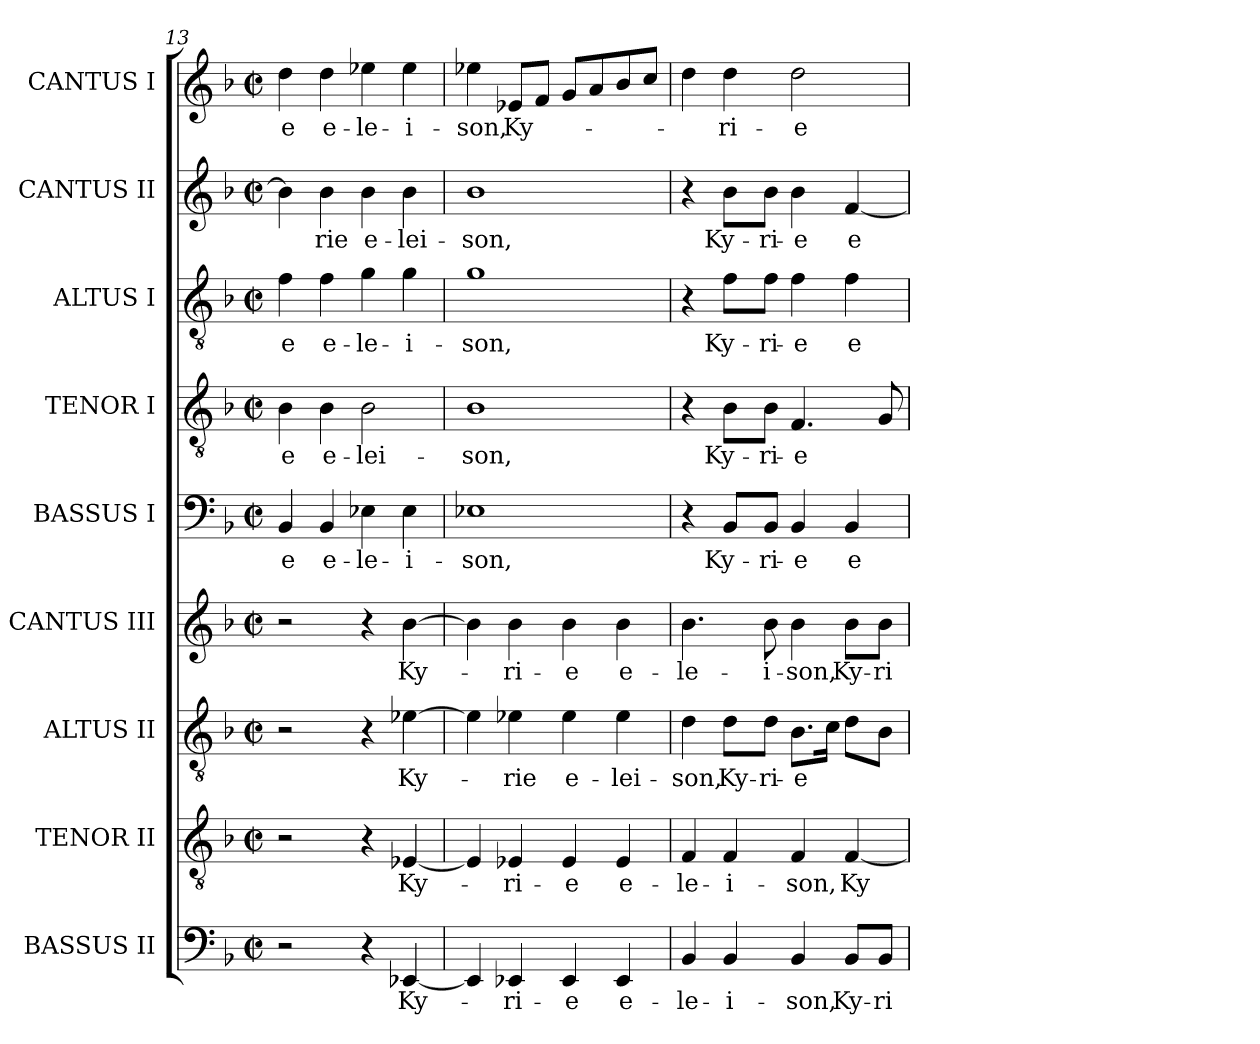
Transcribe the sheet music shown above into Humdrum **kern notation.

**kern	**text	**kern	**text	**kern	**text	**kern	**text	**kern	**text	**kern	**text	**kern	**text	**kern	**text	**kern	**text
*part9	*part9	*part8	*part8	*part7	*part7	*part6	*part6	*part5	*part5	*part4	*part4	*part3	*part3	*part2	*part2	*part1	*part1
*staff9	*staff9	*staff8	*staff8	*staff7	*staff7	*staff6	*staff6	*staff5	*staff5	*staff4	*staff4	*staff3	*staff3	*staff2	*staff2	*staff1	*staff1
*I"BASSUS II	*	*I"TENOR II	*	*I"ALTUS II	*	*I"CANTUS III	*	*I"BASSUS I	*	*I"TENOR I	*	*I"ALTUS I	*	*I"CANTUS II	*	*I"CANTUS I	*
*I'B. II	*	*I'T. II	*	*I'A. II	*	*I'C. III	*	*I'B. I	*	*I'T. I	*	*I'A. I	*	*I'C. II	*	*I'C. I	*
!!LO:PB:g=z
*clefF4	*	*clefGv2	*	*clefGv2	*	*clefG2	*	*clefF4	*	*clefGv2	*	*clefGv2	*	*clefG2	*	*clefG2	*
*	*	*ITrd7c12	*	*ITrd7c12	*	*	*	*	*	*ITrd7c12	*	*ITrd7c12	*	*	*	*	*
*k[b-]	*	*k[b-]	*	*k[b-]	*	*k[b-]	*	*k[b-]	*	*k[b-]	*	*k[b-]	*	*k[b-]	*	*k[b-]	*
*F:	*	*F:	*	*F:	*	*F:	*	*F:	*	*F:	*	*F:	*	*F:	*	*F:	*
*M2/2	*	*M2/2	*	*M2/2	*	*M2/2	*	*M2/2	*	*M2/2	*	*M2/2	*	*M2/2	*	*M2/2	*
*met(c|)	*	*met(c|)	*	*met(c|)	*	*met(c|)	*	*met(c|)	*	*met(c|)	*	*met(c|)	*	*met(c|)	*	*met(c|)	*
=13	=13	=13	=13	=13	=13	=13	=13	=13	=13	=13	=13	=13	=13	=13	=13	=13	=13
!	!	!	!	!	!	!	!	!	!LO:LY:b:color=#000000	!	!	!	!	!	!	!	!
!	!	!	!	!	!	!	!	!	!	!	!LO:LY:b:color=#000000	!	!	!	!	!	!
!	!	!	!	!	!	!	!	!	!	!	!	!	!LO:LY:b:color=#000000	!	!	!	!
!	!	!	!	!	!	!	!	!	!	!	!	!	!	!	!	!	!LO:LY:b:color=#000000
2r	.	2r	.	2r	.	2r	.	4BB-i/	-e	4BB-i\	-e	4Fi\	-e	4b-i\]	.	4ddi\	-e
!	!	!	!	!	!	!	!	!	!LO:LY:b:color=#000000	!	!	!	!	!	!	!	!
!	!	!	!	!	!	!	!	!	!	!	!LO:LY:b:color=#000000	!	!	!	!	!	!
!	!	!	!	!	!	!	!	!	!	!	!	!	!LO:LY:b:color=#000000	!	!	!	!
!	!	!	!	!	!	!	!	!	!	!	!	!	!	!	!LO:LY:b:color=#000000	!	!
!	!	!	!	!	!	!	!	!	!	!	!	!	!	!	!	!	!LO:LY:b:color=#000000
.	.	.	.	.	.	.	.	4BB-i/	e-	4BB-i\	e-	4Fi\	e-	4b-i\	-rie	4ddi\	e-
!	!	!	!	!	!	!	!	!	!LO:LY:b:color=#000000	!	!	!	!	!	!	!	!
!	!	!	!	!	!	!	!	!	!	!	!LO:LY:b:color=#000000	!	!	!	!	!	!
!	!	!	!	!	!	!	!	!	!	!	!	!	!LO:LY:b:color=#000000	!	!	!	!
!	!	!	!	!	!	!	!	!	!	!	!	!	!	!	!LO:LY:b:color=#000000	!	!
!	!	!	!	!	!	!	!	!	!	!	!	!	!	!	!	!	!LO:LY:b:color=#000000
4r	.	4r	.	4r	.	4r	.	4E-Xi\	-le-	2BB-i\	-lei-	4Gi\	-le-	4b-i\	e-	4ee-Xi\	-le-
!	!LO:LY:b:color=#000000	!	!	!	!	!	!	!	!	!	!	!	!	!	!	!	!
!	!	!	!LO:LY:b:color=#000000	!	!	!	!	!	!	!	!	!	!	!	!	!	!
!	!	!	!	!	!LO:LY:b:color=#000000	!	!	!	!	!	!	!	!	!	!	!	!
!	!	!	!	!	!	!	!LO:LY:b:color=#000000	!	!	!	!	!	!	!	!	!	!
!	!	!	!	!	!	!	!	!	!LO:LY:b:color=#000000	!	!	!	!	!	!	!	!
!	!	!	!	!	!	!	!	!	!	!	!	!	!LO:LY:b:color=#000000	!	!	!	!
!	!	!	!	!	!	!	!	!	!	!	!	!	!	!	!LO:LY:b:color=#000000	!	!
!	!	!	!	!	!	!	!	!	!	!	!	!	!	!	!	!	!LO:LY:b:color=#000000
[<4EE-Xi/	Ky-	[<4EE-Xi/	Ky-	[>4E-Xi\	Ky-	[>4b-i\	Ky-	4E-i\	-i-	.	.	4Gi\	-i-	4b-i\	-lei-	4ee-i\	-i-
=14	=14	=14	=14	=14	=14	=14	=14	=14	=14	=14	=14	=14	=14	=14	=14	=14	=14
!	!	!	!	!	!	!	!	!	!LO:LY:b:color=#000000	!	!	!	!	!	!	!	!
!	!	!	!	!	!	!	!	!	!	!	!LO:LY:b:color=#000000	!	!	!	!	!	!
!	!	!	!	!	!	!	!	!	!	!	!	!	!LO:LY:b:color=#000000	!	!	!	!
!	!	!	!	!	!	!	!	!	!	!	!	!	!	!	!LO:LY:b:color=#000000	!	!
!	!	!	!	!	!	!	!	!	!	!	!	!	!	!	!	!	!LO:LY:b:color=#000000
4EE-i/]	.	4EE-i/]	.	4E-i\]	.	4b-i\]	.	1E-Xi	-son,	1BB-i	-son,	1Gi	-son,	1b-i	-son,	4ee-Xi\	-son,
!	!LO:LY:b:color=#000000	!	!	!	!	!	!	!	!	!	!	!	!	!	!	!	!
!	!	!	!LO:LY:b:color=#000000	!	!	!	!	!	!	!	!	!	!	!	!	!	!
!	!	!	!	!	!LO:LY:b:color=#000000	!	!	!	!	!	!	!	!	!	!	!	!
!	!	!	!	!	!	!	!LO:LY:b:color=#000000	!	!	!	!	!	!	!	!	!	!
!	!	!	!	!	!	!	!	!	!	!	!	!	!	!	!	!	!LO:LY:b:color=#000000
4EE-Xi/	-ri-	4EE-Xi/	-ri-	4E-Xi\	-rie	4b-i\	-ri-	.	.	.	.	.	.	.	.	8e-Xi/L	Ky-
.	.	.	.	.	.	.	.	.	.	.	.	.	.	.	.	8fi/J	.
!	!LO:LY:b:color=#000000	!	!	!	!	!	!	!	!	!	!	!	!	!	!	!	!
!	!	!	!LO:LY:b:color=#000000	!	!	!	!	!	!	!	!	!	!	!	!	!	!
!	!	!	!	!	!LO:LY:b:color=#000000	!	!	!	!	!	!	!	!	!	!	!	!
!	!	!	!	!	!	!	!LO:LY:b:color=#000000	!	!	!	!	!	!	!	!	!	!
4EE-i/	-e	4EE-i/	-e	4E-i\	e-	4b-i\	-e	.	.	.	.	.	.	.	.	8gi/L	.
.	.	.	.	.	.	.	.	.	.	.	.	.	.	.	.	8ai/	.
!	!LO:LY:b:color=#000000	!	!	!	!	!	!	!	!	!	!	!	!	!	!	!	!
!	!	!	!LO:LY:b:color=#000000	!	!	!	!	!	!	!	!	!	!	!	!	!	!
!	!	!	!	!	!LO:LY:b:color=#000000	!	!	!	!	!	!	!	!	!	!	!	!
!	!	!	!	!	!	!	!LO:LY:b:color=#000000	!	!	!	!	!	!	!	!	!	!
4EE-i/	e-	4EE-i/	e-	4E-i\	-lei-	4b-i\	e-	.	.	.	.	.	.	.	.	8b-i/	.
.	.	.	.	.	.	.	.	.	.	.	.	.	.	.	.	8cci/J	.
=15	=15	=15	=15	=15	=15	=15	=15	=15	=15	=15	=15	=15	=15	=15	=15	=15	=15
!	!LO:LY:b:color=#000000	!	!	!	!	!	!	!	!	!	!	!	!	!	!	!	!
!	!	!	!LO:LY:b:color=#000000	!	!	!	!	!	!	!	!	!	!	!	!	!	!
!	!	!	!	!	!LO:LY:b:color=#000000	!	!	!	!	!	!	!	!	!	!	!	!
!	!	!	!	!	!	!	!LO:LY:b:color=#000000	!	!	!	!	!	!	!	!	!	!
4BB-i/	-le-	4FFi/	-le-	4Di\	-son,	4.b-i\	-le-	4r	.	4r	.	4r	.	4r	.	4ddi\	.
!	!LO:LY:b:color=#000000	!	!	!	!	!	!	!	!	!	!	!	!	!	!	!	!
!	!	!	!LO:LY:b:color=#000000	!	!	!	!	!	!	!	!	!	!	!	!	!	!
!	!	!	!	!	!LO:LY:b:color=#000000	!	!	!	!	!	!	!	!	!	!	!	!
!	!	!	!	!	!	!	!	!	!LO:LY:b:color=#000000	!	!	!	!	!	!	!	!
!	!	!	!	!	!	!	!	!	!	!	!LO:LY:b:color=#000000	!	!	!	!	!	!
!	!	!	!	!	!	!	!	!	!	!	!	!	!LO:LY:b:color=#000000	!	!	!	!
!	!	!	!	!	!	!	!	!	!	!	!	!	!	!	!LO:LY:b:color=#000000	!	!
!	!	!	!	!	!	!	!	!	!	!	!	!	!	!	!	!	!LO:LY:b:color=#000000
4BB-i/	-i-	4FFi/	-i-	8Di\L	Ky-	.	.	8BB-i/L	Ky-	8BB-i\L	Ky-	8Fi\L	Ky-	8b-i\L	Ky-	4ddi\	-ri-
!	!	!	!	!	!LO:LY:b:color=#000000	!	!	!	!	!	!	!	!	!	!	!	!
!	!	!	!	!	!	!	!LO:LY:b:color=#000000	!	!	!	!	!	!	!	!	!	!
!	!	!	!	!	!	!	!	!	!LO:LY:b:color=#000000	!	!	!	!	!	!	!	!
!	!	!	!	!	!	!	!	!	!	!	!LO:LY:b:color=#000000	!	!	!	!	!	!
!	!	!	!	!	!	!	!	!	!	!	!	!	!LO:LY:b:color=#000000	!	!	!	!
!	!	!	!	!	!	!	!	!	!	!	!	!	!	!	!LO:LY:b:color=#000000	!	!
.	.	.	.	8Di\J	-ri-	8b-i\	-i-	8BB-i/J	-ri-	8BB-i\J	-ri-	8Fi\J	-ri-	8b-i\J	-ri-	.	.
!	!LO:LY:b:color=#000000	!	!	!	!	!	!	!	!	!	!	!	!	!	!	!	!
!	!	!	!LO:LY:b:color=#000000	!	!	!	!	!	!	!	!	!	!	!	!	!	!
!	!	!	!	!	!LO:LY:b:color=#000000	!	!	!	!	!	!	!	!	!	!	!	!
!	!	!	!	!	!	!	!LO:LY:b:color=#000000	!	!	!	!	!	!	!	!	!	!
!	!	!	!	!	!	!	!	!	!LO:LY:b:color=#000000	!	!	!	!	!	!	!	!
!	!	!	!	!	!	!	!	!	!	!	!LO:LY:b:color=#000000	!	!	!	!	!	!
!	!	!	!	!	!	!	!	!	!	!	!	!	!LO:LY:b:color=#000000	!	!	!	!
!	!	!	!	!	!	!	!	!	!	!	!	!	!	!	!LO:LY:b:color=#000000	!	!
!	!	!	!	!	!	!	!	!	!	!	!	!	!	!	!	!	!LO:LY:b:color=#000000
4BB-i/	-son,	4FFi/	-son,	8.BB-i\L	-e	4b-i\	-son,	4BB-i/	-e	4.FFi/	-e	4Fi\	-e	4b-i\	-e	2ddi\	-e
.	.	.	.	16Ci\Jk	.	.	.	.	.	.	.	.	.	.	.	.	.
!	!LO:LY:b:color=#000000	!	!	!	!	!	!	!	!	!	!	!	!	!	!	!	!
!	!	!	!LO:LY:b:color=#000000	!	!	!	!	!	!	!	!	!	!	!	!	!	!
!	!	!	!	!	!	!	!LO:LY:b:color=#000000	!	!	!	!	!	!	!	!	!	!
!	!	!	!	!	!	!	!	!	!LO:LY:b:color=#000000	!	!	!	!	!	!	!	!
!	!	!	!	!	!	!	!	!	!	!	!	!	!LO:LY:b:color=#000000	!	!	!	!
!	!	!	!	!	!	!	!	!	!	!	!	!	!	!	!LO:LY:b:color=#000000	!	!
8BB-i/L	Ky-	[<4FFi/	Ky-	8Di\L	.	8b-i\L	Ky-	4BB-i/	e-	.	.	4Fi\	e-	[<4fi/	e-	.	.
!	!LO:LY:b:color=#000000	!	!	!	!	!	!	!	!	!	!	!	!	!	!	!	!
!	!	!	!	!	!	!	!LO:LY:b:color=#000000	!	!	!	!	!	!	!	!	!	!
8BB-i/J	-ri-	.	.	8BB-i\J	.	8b-i\J	-ri-	.	.	8GGi/	.	.	.	.	.	.	.
=	=	=	=	=	=	=	=	=	=	=	=	=	=	=	=	=	=
*-	*-	*-	*-	*-	*-	*-	*-	*-	*-	*-	*-	*-	*-	*-	*-	*-	*-
